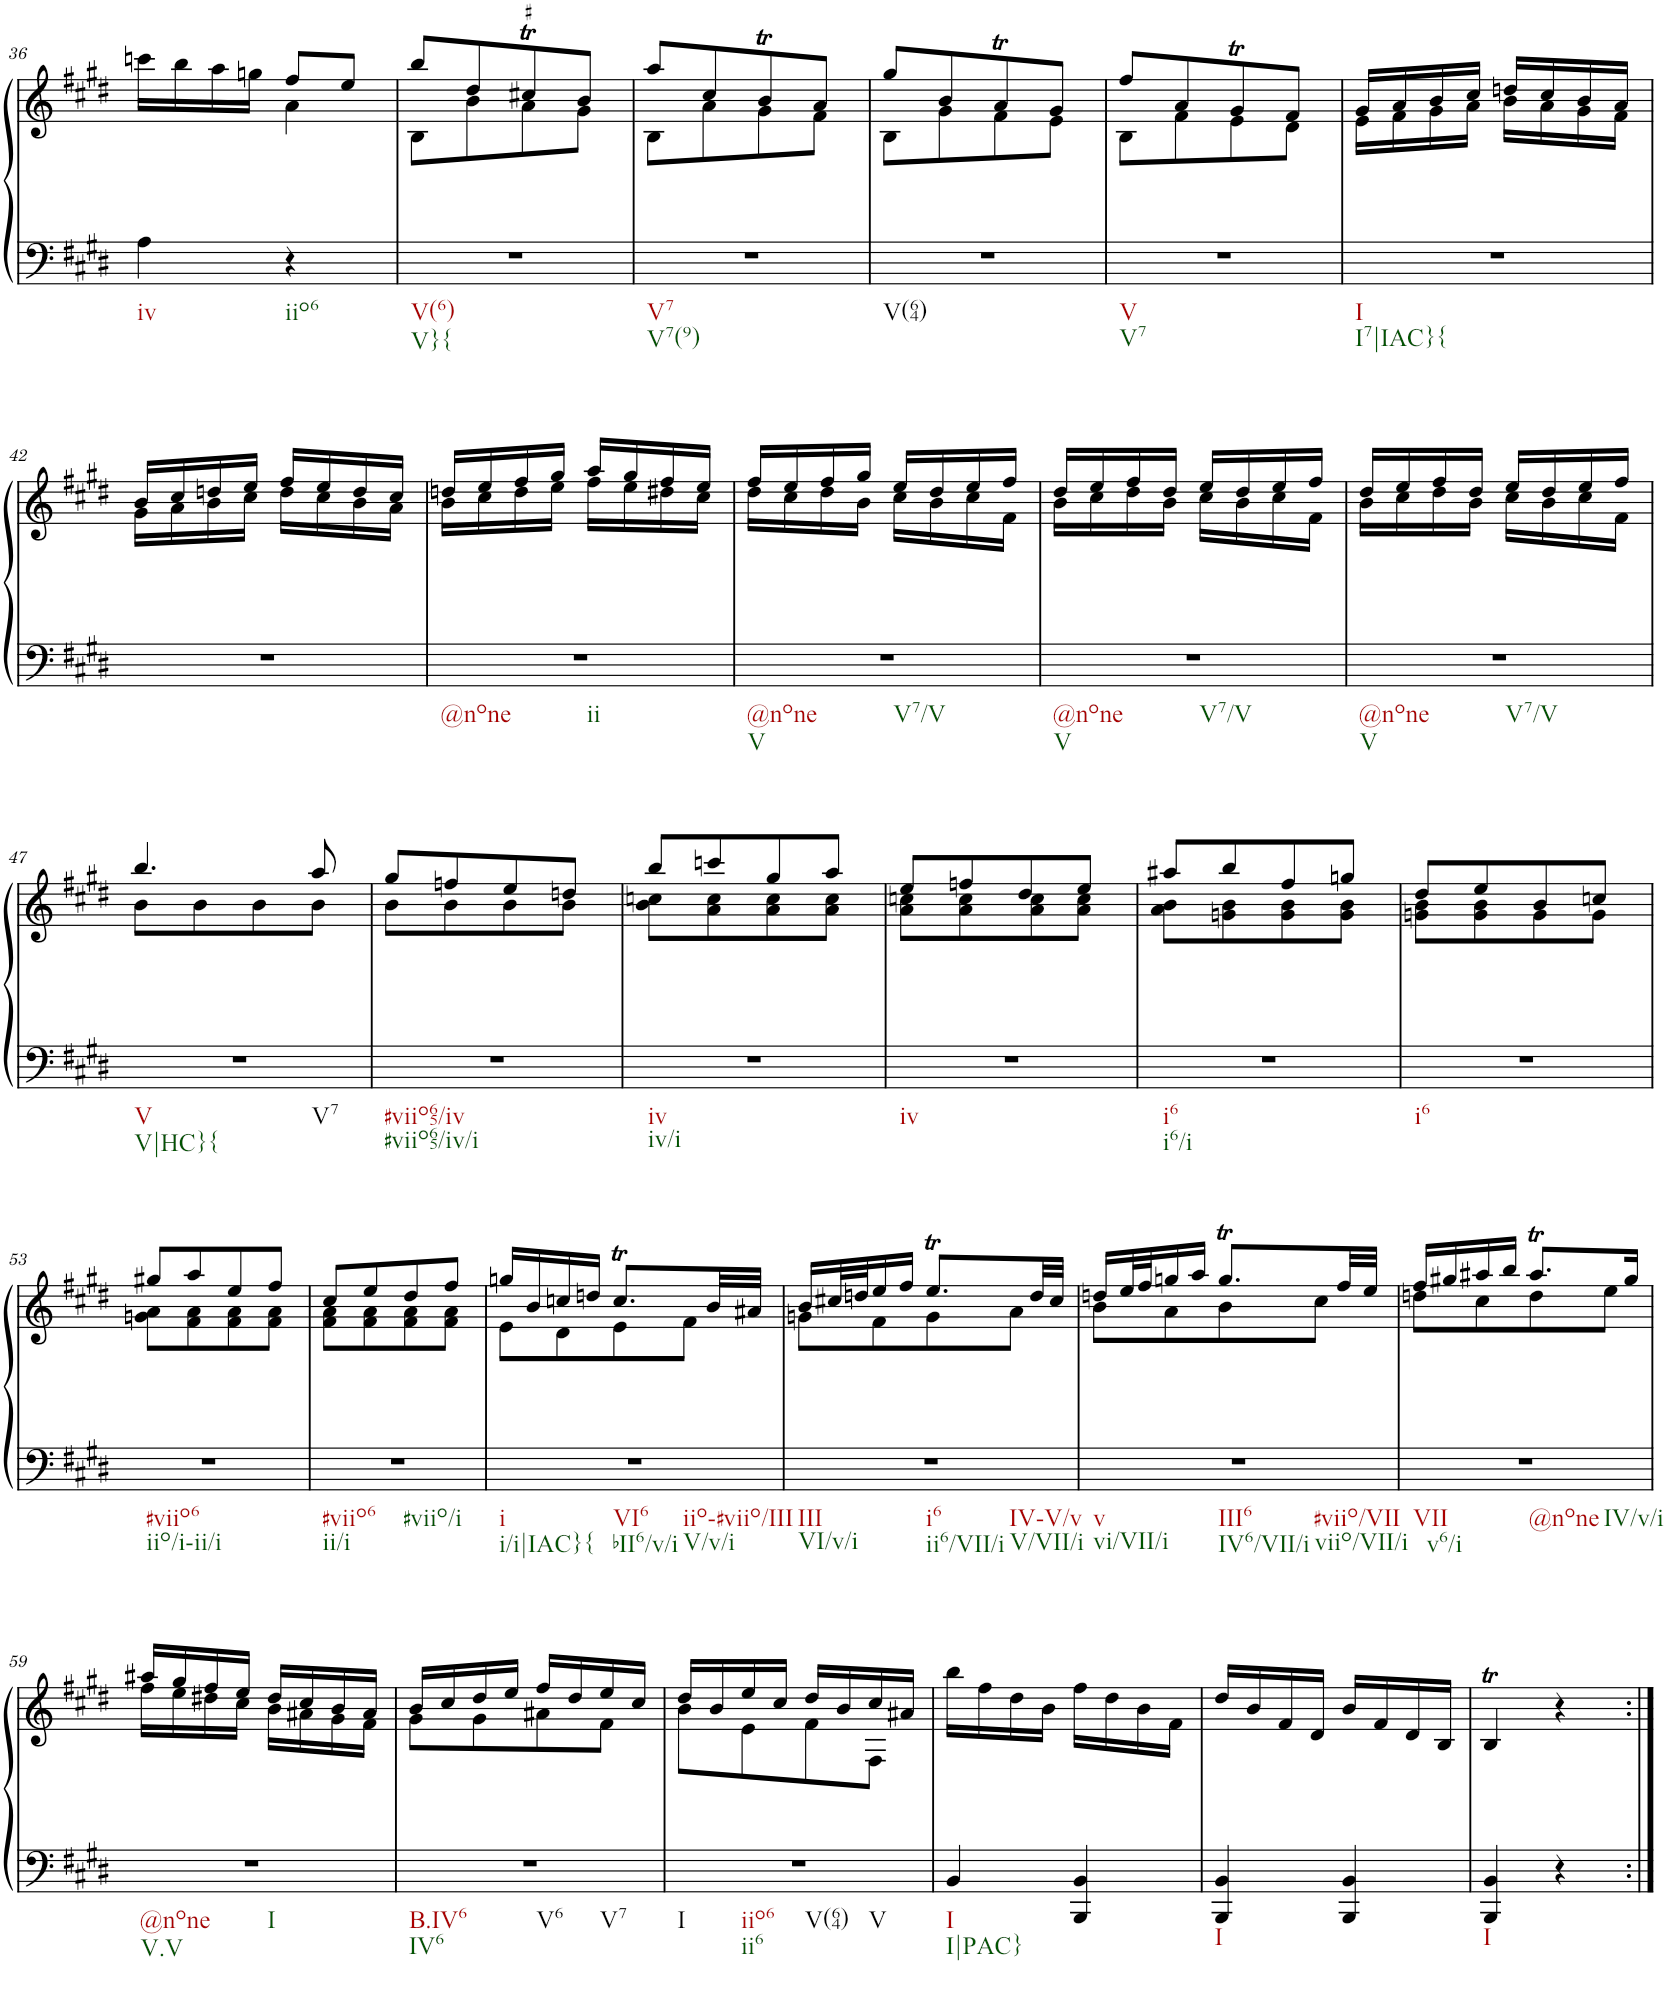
**kern	**kern
*part1	*part1
*staff2	*staff1
*I"Piano	*
*I'Pno.	*
!!LO:PB:g=z
*clefF4	*clefG2
*k[f#c#g#d#]	*k[f#c#g#d#]
*M2/4	*M2/4
=36	=36
*	*^
!LO:TX:b:t=iv	!	!
4A\	16cccn\LL	4ryy
.	16bb\	.
.	16aa\	.
.	16ggn\JJ	.
!LO:TX:b:t=iio6	!	!
4r	8ff#/L	4a\
.	8ee/J	.
=37	=37	=37
!LO:TX:b:t=V(6)	!	!
!LO:TX:b:t=V}{	!	!
2r	8bb/L	8B\L
.	8dd#/	8b\
!	!LO:TR:acc=#	!
.	8cc#XT/	8a\
.	8b/J	8g#\J
=38	=38	=38
!LO:TX:b:t=V7	!	!
!LO:TX:b:t=V7(9)	!	!
2r	8aa/L	8B\L
.	8cc#/	8a\
.	8bT/	8g#\
.	8a/J	8f#\J
=39	=39	=39
!LO:TX:b:t=V(64)	!	!
2r	8gg#/L	8B\L
.	8b/	8g#\
.	8aT/	8f#\
.	8g#/J	8e\J
=40	=40	=40
!LO:TX:b:t=V	!	!
!LO:TX:b:t=V7	!	!
2r	8ff#/L	8B\L
.	8a/	8f#\
.	8g#t/	8e\
.	8f#/J	8d#\J
=41	=41	=41
!LO:TX:b:t=I	!	!
!LO:TX:b:t=I7|IAC}{	!	!
2r	16g#/LL	16e\LL
.	16a/	16f#\
.	16b/	16g#\
.	16cc#/JJ	16a\JJ
.	16ddn/LL	16b\LL
.	16cc#/	16a\
.	16b/	16g#\
.	16a/JJ	16f#\JJ
!!LO:LB:g=z	!!
=42	=42	=42
2r	16b/LL	16g#\LL
.	16cc#/	16a\
.	16ddn/	16b\
.	16ee/JJ	16cc#\JJ
.	16ff#/LL	16dd\LL
.	16ee/	16cc#\
.	16dd/	16b\
.	16cc#/JJ	16a\JJ
=43	=43	=43
!LO:TX:b:t=@none	!	!
!LO:TX:b:t=ii	!	!
2r	16ddn/LL	16b\LL
.	16ee/	16cc#\
.	16ff#/	16dd\
.	16gg#/JJ	16ee\JJ
.	16aa/LL	16ff#\LL
.	16gg#/	16ee\
.	16ff#/	16dd#X\
.	16ee/JJ	16cc#\JJ
=44	=44	=44
!LO:TX:b:t=@none	!	!
!LO:TX:b:t=V	!	!
!LO:TX:b:t=V7/V	!	!
2r	16ff#/LL	16dd#\LL
.	16ee/	16cc#\
.	16ff#/	16dd#\
.	16gg#/JJ	16b\JJ
.	16ee/LL	16cc#\LL
.	16dd#/	16b\
.	16ee/	16cc#\
.	16ff#/JJ	16f#\JJ
=45	=45	=45
!LO:TX:b:t=@none	!	!
!LO:TX:b:t=V	!	!
!LO:TX:b:t=V7/V	!	!
2r	16dd#/LL	16b\LL
.	16ee/	16cc#\
.	16ff#/	16dd#\
.	16dd#/JJ	16b\JJ
.	16ee/LL	16cc#\LL
.	16dd#/	16b\
.	16ee/	16cc#\
.	16ff#/JJ	16f#\JJ
=46	=46	=46
!LO:TX:b:t=@none	!	!
!LO:TX:b:t=V	!	!
!LO:TX:b:t=V7/V	!	!
2r	16dd#/LL	16b\LL
.	16ee/	16cc#\
.	16ff#/	16dd#\
.	16dd#/JJ	16b\JJ
.	16ee/LL	16cc#\LL
.	16dd#/	16b\
.	16ee/	16cc#\
.	16ff#/JJ	16f#\JJ
!!LO:LB:g=z	!!
=47	=47	=47
!LO:TX:b:t=V	!	!
!LO:TX:b:t=V|HC}{	!	!
!LO:TX:b:t=V7	!	!
2r	4.bb/	8b\L
.	.	8b\
.	.	8b\
.	8aa/	8b\J
=48	=48	=48
!LO:TX:b:t=#viio65/iv	!	!
!LO:TX:b:t=#viio65/iv/i	!	!
2r	8gg#/L	8b\L
.	8ffn/	8b\
.	8ee/	8b\
.	8ddn/J	8b\J
=49	=49	=49
!LO:TX:b:t=iv	!	!
!LO:TX:b:t=iv/i	!	!
2r	8bb/L	8b\ 8ccn\L
.	8cccn/	8a\ 8cc\
.	8gg#/	8a\ 8cc\
.	8aa/J	8a\ 8cc\J
=50	=50	=50
!LO:TX:b:t=iv	!	!
2r	8ee/L	8a\ 8ccn\L
.	8ffn/	8a\ 8cc\
.	8dd#/	8a\ 8cc\
.	8ee/J	8a\ 8cc\J
=51	=51	=51
!LO:TX:b:t=i6	!	!
!LO:TX:b:t=i6/i	!	!
2r	8aa#X/L	8a\ 8b\L
.	8bb/	8gn\ 8b\
.	8ff#/	8g\ 8b\
.	8ggn/J	8g\ 8b\J
=52	=52	=52
!LO:TX:b:t=i6	!	!
2r	8dd#/L	8gn\ 8b\L
.	8ee/	8g\ 8b\
.	8b/	8g\
.	8ccn/J	8g\J
!!LO:LB:g=z	!!
=53	=53	=53
!LO:TX:b:t=#viio6	!	!
!LO:TX:b:t=iio/i-ii/i	!	!
2r	8gg#X/L	8gn\ 8a\L
.	8aa/	8f#\ 8a\
.	8ee/	8f#\ 8a\
.	8ff#/J	8f#\ 8a\J
=54	=54	=54
!LO:TX:b:t=#viio6	!	!
!LO:TX:b:t=ii/i	!	!
!LO:TX:b:t=#viio/i	!	!
2r	8cc#/L	8f#\ 8a\L
.	8ee/	8f#\ 8a\
.	8dd#/	8f#\ 8a\
.	8ff#/J	8f#\ 8a\J
=55	=55	=55
!LO:TX:b:t=i	!	!
!LO:TX:b:t=i/i|IAC}{	!	!
!LO:TX:b:t=VI6	!	!
!LO:TX:b:t=bII6/v/i	!	!
!LO:TX:b:t=iio-#viio/III	!	!
!LO:TX:b:t=V/v/i	!	!
2r	16ggn/LL	8e\L
.	16b/	.
.	16ccn/	8d#\
.	16ddn/JJ	.
.	8.ccT/L	8e\
.	.	8f#\J
.	32b/LL	.
.	32a#X/JJJ	.
=56	=56	=56
!LO:TX:b:t=III	!	!
!LO:TX:b:t=VI/v/i	!	!
!LO:TX:b:t=i6	!	!
!LO:TX:b:t=ii6/VII/i	!	!
!LO:TX:b:t=IV-V/v	!	!
!LO:TX:b:t=V/VII/i	!	!
2r	16b/LL	8gn\L
.	32cc#X/L	.
.	32ddn/J	.
.	16ee/	8f#\
.	16ff#/JJ	.
.	8.eeT/L	8g\
.	.	8a\J
.	32dd/LL	.
.	32cc#/JJJ	.
=57	=57	=57
!LO:TX:b:t=v	!	!
!LO:TX:b:t=vi/VII/i	!	!
!LO:TX:b:t=III6	!	!
!LO:TX:b:t=IV6/VII/i	!	!
!LO:TX:b:t=#viio/VII	!	!
!LO:TX:b:t=viio/VII/i	!	!
2r	16ddn/LL	8b\L
.	32ee/L	.
.	32ff#/J	.
.	16ggn/	8a\
.	16aa/JJ	.
.	8.ggT/L	8b\
.	.	8cc#\J
.	32ff#/LL	.
.	32ee/JJJ	.
=58	=58	=58
!LO:TX:b:t=VII	!	!
!LO:TX:b:t=v6/i	!	!
!LO:TX:b:t=@none	!	!
!LO:TX:b:t=IV/v/i	!	!
2r	16ff#/LL	8ddn\L
.	16gg#X/	.
.	16aa#X/	8cc#\
.	16bb/JJ	.
.	8.aa#t/L	8dd\
.	.	8ee\J
.	16gg#/Jk	.
!!LO:LB:g=z	!!
=59	=59	=59
!LO:TX:b:t=@none	!	!
!LO:TX:b:t=V.V	!	!
!LO:TX:b:t=I	!	!
2r	16aa#X/LL	16ff#\LL
.	16gg#/	16ee\
.	16ff#/	16dd#X\
.	16ee/JJ	16cc#\JJ
.	16dd#/LL	16b\LL
.	16cc#/	16a#X\
.	16b/	16g#\
.	16a#/JJ	16f#\JJ
=60	=60	=60
!LO:TX:b:t=B.IV6	!	!
!LO:TX:b:t=IV6	!	!
!LO:TX:b:t=V6	!	!
!LO:TX:b:t=V7	!	!
2r	16b/LL	8g#\L
.	16cc#/	.
.	16dd#/	8g#\
.	16ee/JJ	.
.	16ff#/LL	8a#X\
.	16dd#/	.
.	16ee/	8f#\J
.	16cc#/JJ	.
=61	=61	=61
!LO:TX:b:t=I	!	!
!LO:TX:b:t=iio6	!	!
!LO:TX:b:t=ii6	!	!
!LO:TX:b:t=V(64)	!	!
!LO:TX:b:t=V	!	!
2r	16dd#/LL	8b\L
.	16b/	.
.	16ee/	8e\
.	16cc#/JJ	.
.	16dd#/LL	8f#\
.	16b/	.
.	16cc#/	8F#\J
.	16a#X/JJ	.
*	*v	*v
=62	=62
!LO:TX:b:t=I	!
!LO:TX:b:t=I|PAC}	!
4BB/	16bb\LL
.	16ff#\
.	16dd#\
.	16b\JJ
4BBB/ 4BB/	16ff#\LL
.	16dd#\
.	16b\
.	16f#\JJ
=63	=63
!LO:TX:b:t=I	!
4BBB/ 4BB/	16dd#/LL
.	16b/
.	16f#/
.	16d#/JJ
4BBB/ 4BB/	16b/LL
.	16f#/
.	16d#/
.	16B/JJ
=64	=64
!LO:TX:b:t=I	!
4BBB/ 4BB/	4BT/
4r	4r
=:|!	=:|!
*-	*-
